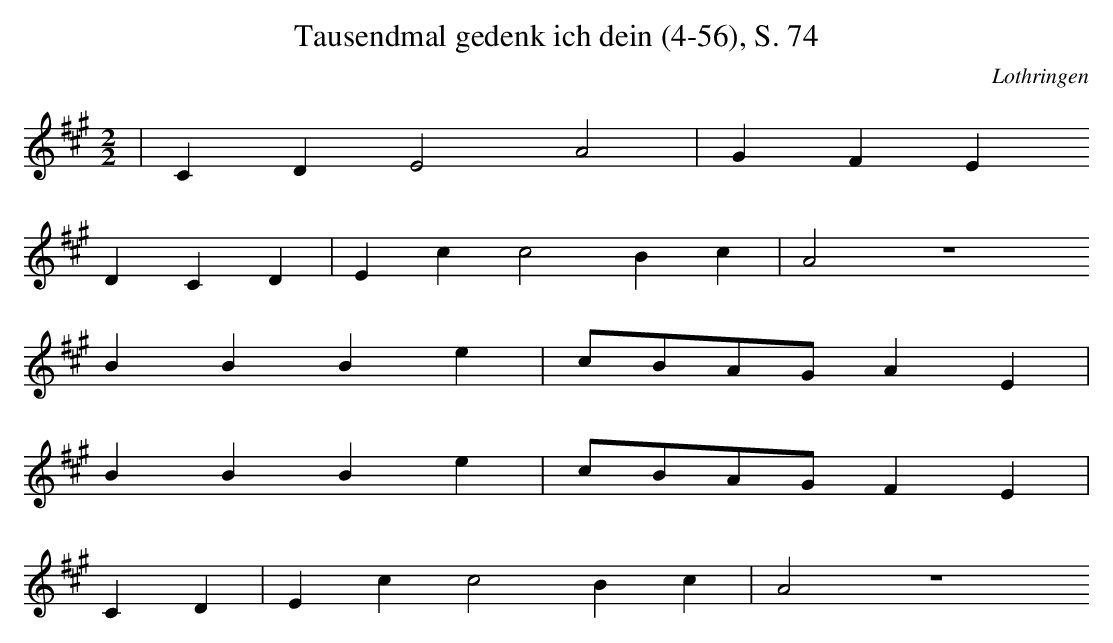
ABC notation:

X:1
T: Tausendmal gedenk ich dein (4-56), S. 74
O: Lothringen
M: 2/2
L: 1/8
K: A
 | C2D2E4A4 | G2F2E2
D2C2D2 | E2c2c4B2c2 | A4z8
B2B2B2e2 | cBAGA2E2 |
B2B2B2e2 | cBAGF2E2 |
C2D2 | E2c2c4B2c2 | A4z8
